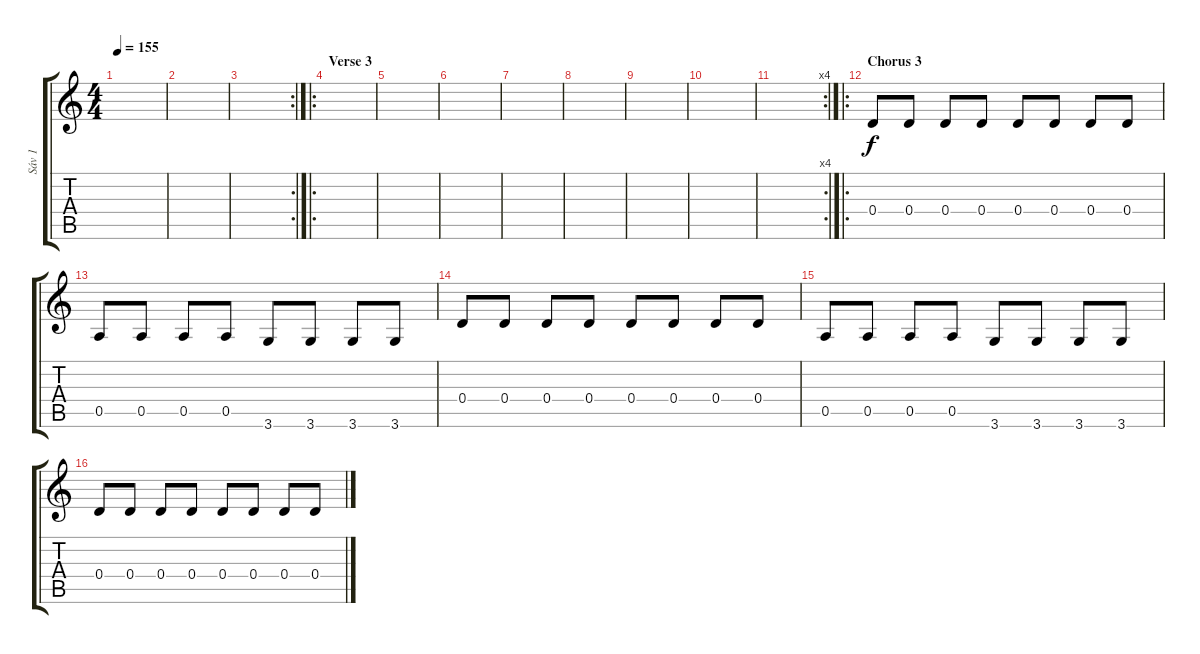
\track ("Sáv 1" "Sáv 1") {instrument overdrivenguitar}
\staff {score tabs}
\tuning (E4 B3 G3 D3 A2 E2) {hide}
\ts (4 4)
\tempo 155
\clef g2
\ks c
|
|
\rc 2
|
\ro
\section ("" "Verse 3")
|
|
|
|
|
|
|
\rc 4
|
\ro
\section ("" "Chorus 3")
0.4.8 0.4.8 0.4.8 0.4.8 0.4.8 0.4.8 0.4.8 0.4.8 |
0.5.8 0.5.8 0.5.8 0.5.8 3.6.8 3.6.8 3.6.8 3.6.8 |
0.4.8 0.4.8 0.4.8 0.4.8 0.4.8 0.4.8 0.4.8 0.4.8 |
0.5.8 0.5.8 0.5.8 0.5.8 3.6.8 3.6.8 3.6.8 3.6.8 |
0.4.8 0.4.8 0.4.8 0.4.8 0.4.8 0.4.8 0.4.8 0.4.8
